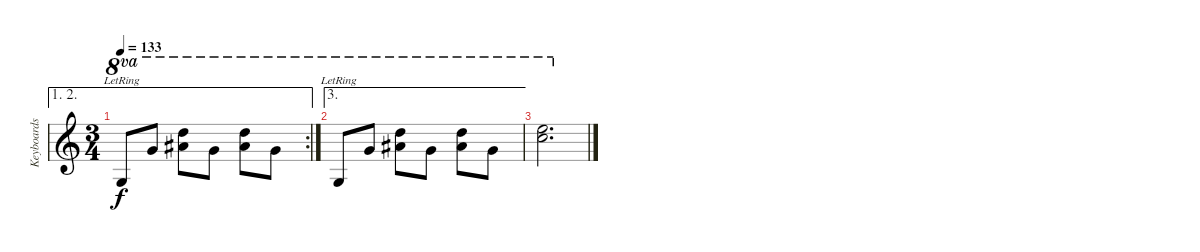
\track ("Keyboards" "Keyboards") {instrument acousticgrandpiano}
\staff {score}
\tuning (E4 B3 G3 D3 A2 E2) {hide}
\ae (1 2)
\rc 2
\ts (3 4)
\tempo 133
\clef g2
\ks c
12.3{lr}.8{ot 8va dy f} 15.1.8{ot 8va} (18.1 27.2).8{ot 8va} 15.1.8{ot 8va} (18.1 27.2).8{ot 8va} 15.1.8{ot 8va} |
\ae 3
12.3{lr}.8{ot 8va} 15.1.8{ot 8va} (18.1 27.2).8{ot 8va} 15.1.8{ot 8va} (18.1 27.2).8{ot 8va} 15.1.8{ot 8va} |
(20.1 29.2).2{d ot 8va}
